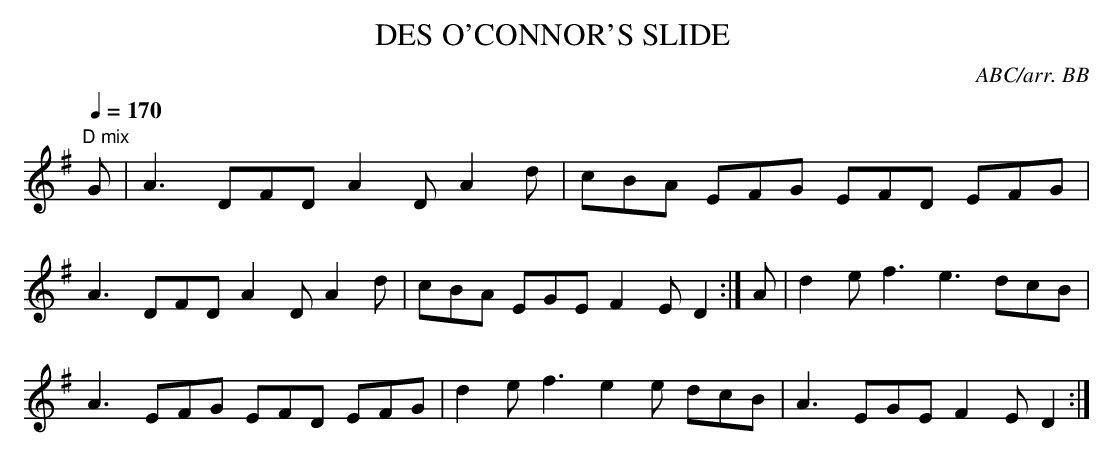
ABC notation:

X:1
T:DES O'CONNOR'S SLIDE \
C:ABC/arr. BB\
Q:1/4=170\
M:12/8\
L:1/8\
K:G\
"D mix"\
G|A3 DFD A2D A2d|cBA EFG EFD EFG|\
A3 DFD A2 D A2 d|cBA EGE F2E D2 :|\
A|d2 e f3 e3 dcB|A3 EFG EFD EFG|\
d2 e f3 e2 e dcB|A3 EGE F2E D2 :|\
\
\
